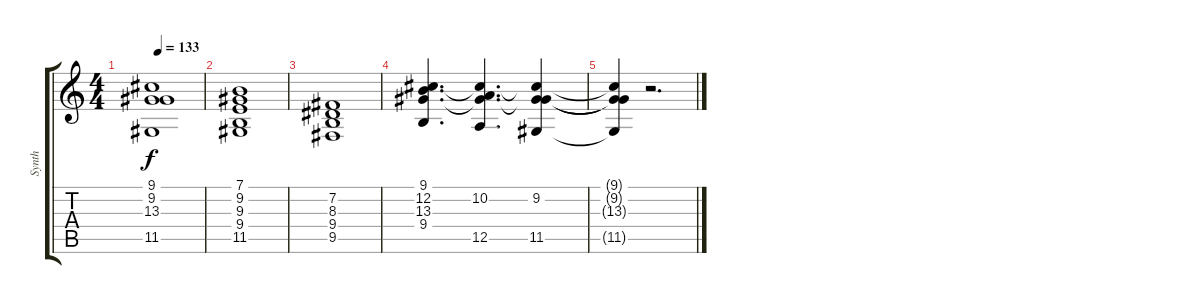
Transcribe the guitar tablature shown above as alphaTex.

\track ("Synth" "Synth") {instrument lead1square}
\staff {score tabs}
\tuning (E4 B3 G3 D3 A2 E2) {hide}
\ts (4 4)
\tempo 133
\clef g2
\ks c
(9.1{t} 9.2{t} 13.3{t} 11.5{t}).1{dy f} |
(7.1 9.2 9.3 9.4 11.5).1 |
(7.2 8.3 9.4 9.5).1 |
(9.1 12.2 13.3 9.4).4{d} (9.1{t} 10.2 13.3{t} 12.5).4{d} (9.1{t} 9.2 13.3{t} 11.5).4 |
(9.1{t} 9.2{t} 13.3{t} 11.5{t}).4 r.2{d}
